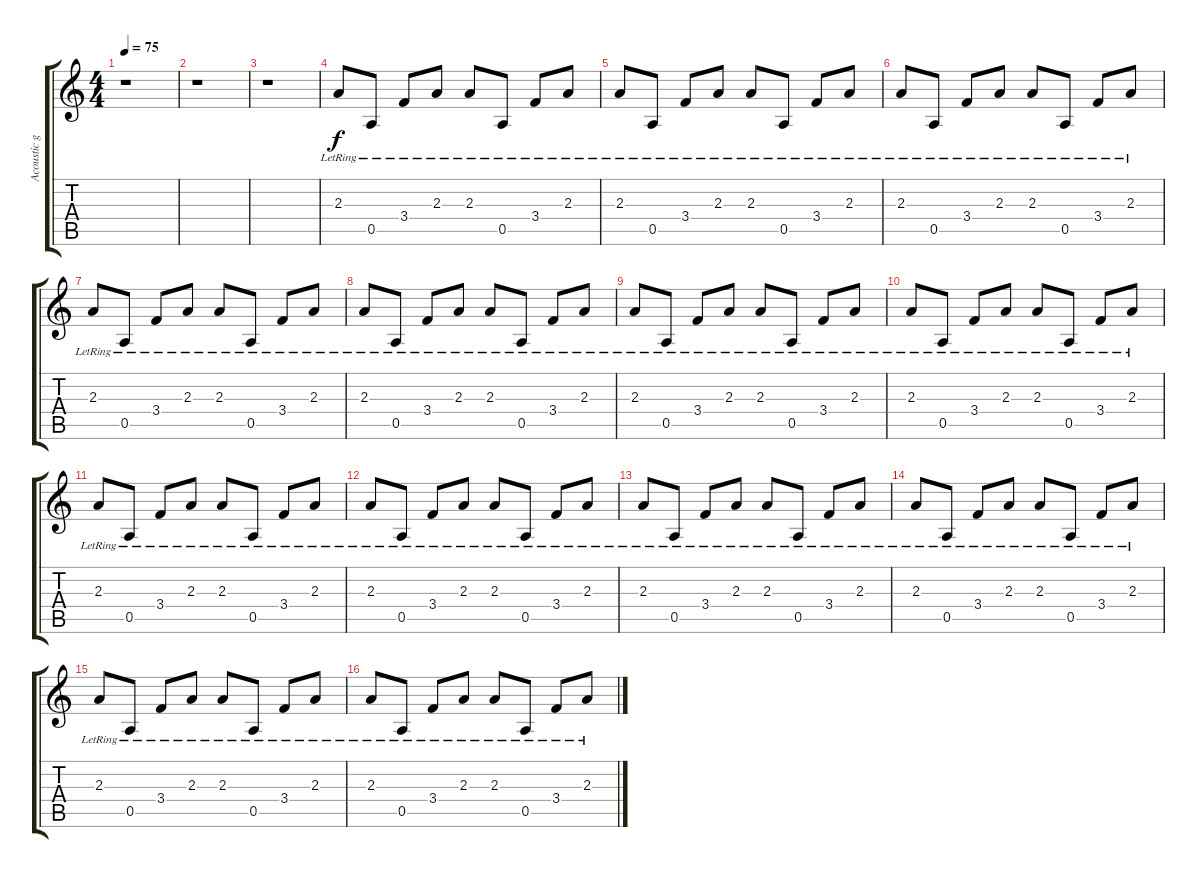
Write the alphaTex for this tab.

\track ("Acoustic guitar" "Acoustic g") {instrument acousticguitarsteel}
\staff {score tabs}
\tuning (E4 B3 G3 D3 A2 E2) {hide}
\ts (4 4)
\tempo 75
\clef g2
\ks c
r.1{dy f} |
r.1 |
r.1 |
2.3{lr}.8 0.5{lr}.8 3.4{lr}.8 2.3{lr}.8 2.3{lr}.8 0.5{lr}.8 3.4{lr}.8 2.3{lr}.8 |
2.3{lr}.8 0.5{lr}.8 3.4{lr}.8 2.3{lr}.8 2.3{lr}.8 0.5{lr}.8 3.4{lr}.8 2.3{lr}.8 |
2.3{lr}.8 0.5{lr}.8 3.4{lr}.8 2.3{lr}.8 2.3{lr}.8 0.5{lr}.8 3.4{lr}.8 2.3{lr}.8 |
2.3{lr}.8 0.5{lr}.8 3.4{lr}.8 2.3{lr}.8 2.3{lr}.8 0.5{lr}.8 3.4{lr}.8 2.3{lr}.8 |
2.3{lr}.8 0.5{lr}.8 3.4{lr}.8 2.3{lr}.8 2.3{lr}.8 0.5{lr}.8 3.4{lr}.8 2.3{lr}.8 |
2.3{lr}.8 0.5{lr}.8 3.4{lr}.8 2.3{lr}.8 2.3{lr}.8 0.5{lr}.8 3.4{lr}.8 2.3{lr}.8 |
2.3{lr}.8 0.5{lr}.8 3.4{lr}.8 2.3{lr}.8 2.3{lr}.8 0.5{lr}.8 3.4{lr}.8 2.3{lr}.8 |
2.3{lr}.8 0.5{lr}.8 3.4{lr}.8 2.3{lr}.8 2.3{lr}.8 0.5{lr}.8 3.4{lr}.8 2.3{lr}.8 |
2.3{lr}.8 0.5{lr}.8 3.4{lr}.8 2.3{lr}.8 2.3{lr}.8 0.5{lr}.8 3.4{lr}.8 2.3{lr}.8 |
2.3{lr}.8 0.5{lr}.8 3.4{lr}.8 2.3{lr}.8 2.3{lr}.8 0.5{lr}.8 3.4{lr}.8 2.3{lr}.8 |
2.3{lr}.8 0.5{lr}.8 3.4{lr}.8 2.3{lr}.8 2.3{lr}.8 0.5{lr}.8 3.4{lr}.8 2.3{lr}.8 |
2.3{lr}.8 0.5{lr}.8 3.4{lr}.8 2.3{lr}.8 2.3{lr}.8 0.5{lr}.8 3.4{lr}.8 2.3{lr}.8 |
2.3{lr}.8 0.5{lr}.8 3.4{lr}.8 2.3{lr}.8 2.3{lr}.8 0.5{lr}.8 3.4{lr}.8 2.3{lr}.8
